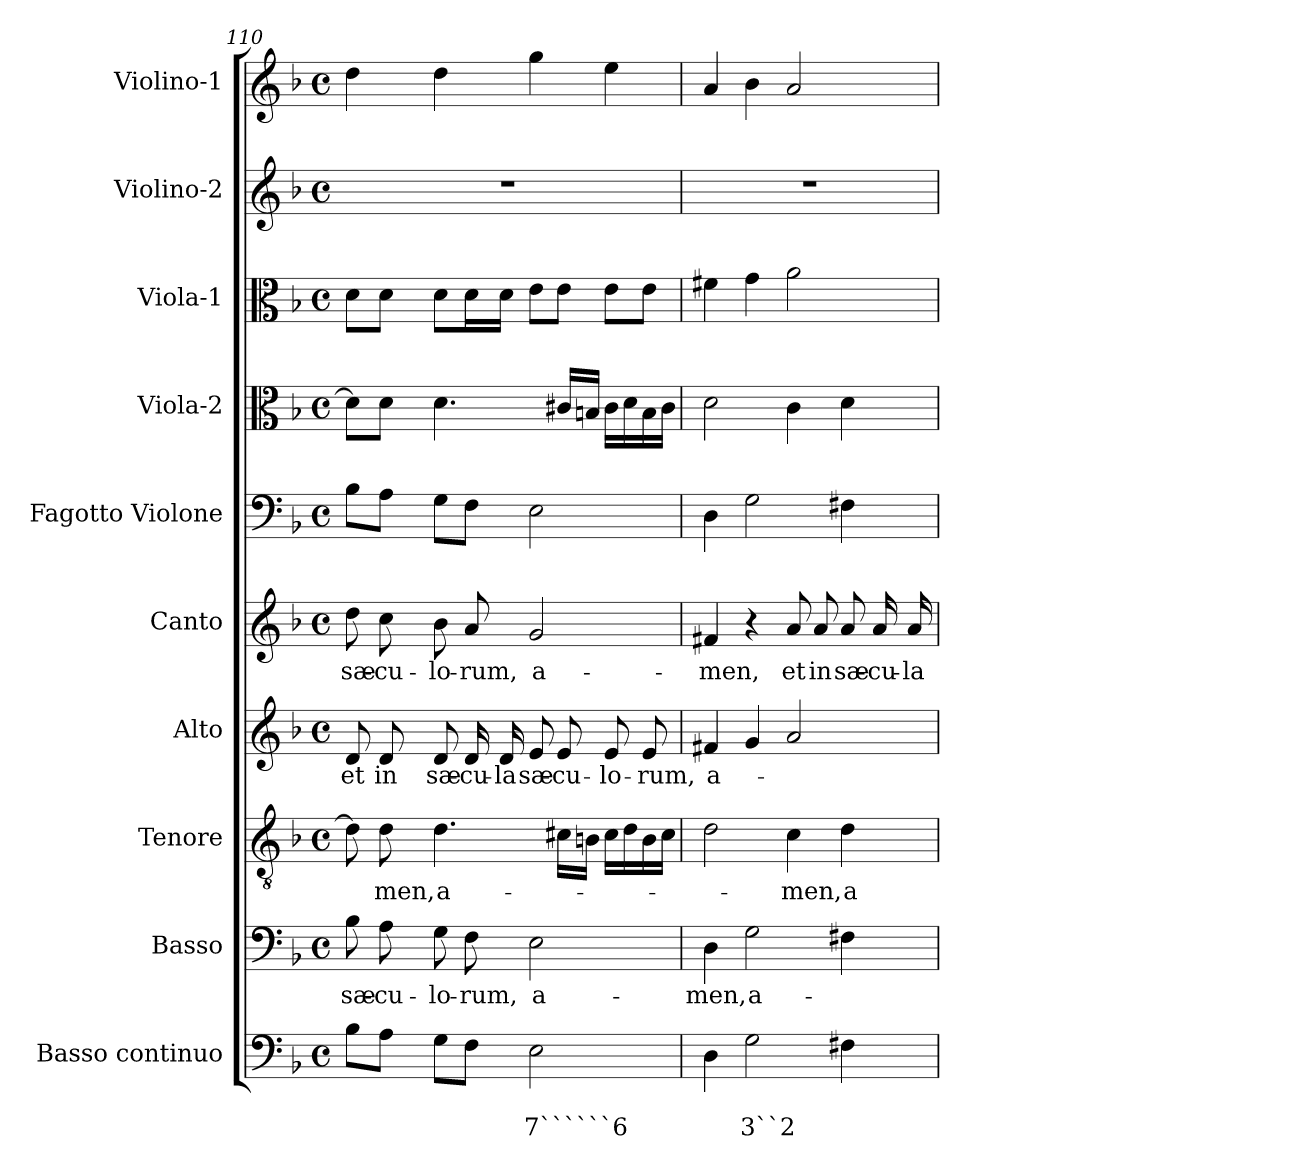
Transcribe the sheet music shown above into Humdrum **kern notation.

**kern	**text	**text	**kern	**text	**kern	**text	**kern	**text	**kern	**text	**kern	**kern	**kern	**kern	**kern
*part10	*part10	*part10	*part9	*part9	*part8	*part8	*part7	*part7	*part6	*part6	*part5	*part4	*part3	*part2	*part1
*staff10	*staff10	*staff10	*staff9	*staff9	*staff8	*staff8	*staff7	*staff7	*staff6	*staff6	*staff5	*staff4	*staff3	*staff2	*staff1
*I"Basso continuo	*	*	*I"Basso	*	*I"Tenore	*	*I"Alto	*	*I"Canto	*	*I"Fagotto Violone	*I"Viola-2	*I"Viola-1	*I"Violino-2	*I"Violino-1
*clefF4	*	*	*clefF4	*	*clefGv2	*	*clefG2	*	*clefG2	*	*clefF4	*clefC3	*clefC3	*clefG2	*clefG2
*k[b-]	*	*	*k[b-]	*	*k[b-]	*	*k[b-]	*	*k[b-]	*	*k[b-]	*k[b-]	*k[b-]	*k[b-]	*k[b-]
*F:	*	*	*F:	*	*F:	*	*F:	*	*F:	*	*F:	*F:	*F:	*F:	*F:
*M4/4	*	*	*M4/4	*	*M4/4	*	*M4/4	*	*M4/4	*	*M4/4	*M4/4	*M4/4	*M4/4	*M4/4
*met(c)	*	*	*met(c)	*	*met(c)	*	*met(c)	*	*met(c)	*	*met(c)	*met(c)	*met(c)	*met(c)	*met(c)
=110	=110	=110	=110	=110	=110	=110	=110	=110	=110	=110	=110	=110	=110	=110	=110
!	!	!	!	!LO:LY:b	!	!	!	!	!	!	!	!	!	!	!
!	!	!	!	!	!	!	!	!LO:LY:b	!	!	!	!	!	!	!
!	!	!	!	!	!	!	!	!	!	!LO:LY:b	!	!	!	!	!
8B-\L	.	.	8B-\	sæ-	8d\]	.	8d/	et	8dd\	sæ-	8B-\L	8d\L]	8d\L	1r	4dd\
!	!	!	!	!LO:LY:b	!	!	!	!	!	!	!	!	!	!	!
!	!	!	!	!	!	!LO:LY:b	!	!	!	!	!	!	!	!	!
!	!	!	!	!	!	!	!	!LO:LY:b	!	!	!	!	!	!	!
!	!	!	!	!	!	!	!	!	!	!LO:LY:b	!	!	!	!	!
8A\J	.	.	8A\	-cu-	8d\	-men,	8d/	in	8cc\	-cu-	8A\J	8d\J	8d\J	.	.
!	!	!	!	!LO:LY:b	!	!	!	!	!	!	!	!	!	!	!
!	!	!	!	!	!	!LO:LY:b	!	!	!	!	!	!	!	!	!
!	!	!	!	!	!	!	!	!LO:LY:b	!	!	!	!	!	!	!
!	!	!	!	!	!	!	!	!	!	!LO:LY:b	!	!	!	!	!
8G\L	.	.	8G\	-lo-	4.d\	a-	8d/	sæ-	8b-\	-lo-	8G\L	4.d\	8d\L	.	4dd\
!	!	!	!	!LO:LY:b	!	!	!	!	!	!	!	!	!	!	!
!	!	!	!	!	!	!	!	!LO:LY:b	!	!	!	!	!	!	!
!	!	!	!	!	!	!	!	!	!	!LO:LY:b	!	!	!	!	!
8F\J	.	.	8F\	-rum,	.	.	16d/	-cu-	8a/	-rum,	8F\J	.	16d\L	.	.
!	!	!	!	!	!	!	!	!LO:LY:b	!	!	!	!	!	!	!
.	.	.	.	.	.	.	16d/	-la	.	.	.	.	16d\JJ	.	.
!	!	!LO:LY:b	!	!	!	!	!	!	!	!	!	!	!	!	!
!	!	!	!	!LO:LY:b	!	!	!	!	!	!	!	!	!	!	!
!	!	!	!	!	!	!	!	!LO:LY:b	!	!	!	!	!	!	!
!	!	!	!	!	!	!	!	!	!	!LO:LY:b	!	!	!	!	!
2E\	.	7``````6	2E\	a-	.	.	8e/	sæ-	2g/	a-	2E\	.	8e\L	.	4gg\
!	!	!	!	!	!	!	!	!LO:LY:b	!	!	!	!	!	!	!
.	.	.	.	.	16c#X\LL	.	8e/	-cu-	.	.	.	16c#X/LL	8e\J	.	.
.	.	.	.	.	16Bn\JJ	.	.	.	.	.	.	16Bn/JJ	.	.	.
!	!	!	!	!	!	!	!	!LO:LY:b	!	!	!	!	!	!	!
.	.	.	.	.	16c#\LL	.	8e/	-lo-	.	.	.	16c#\LL	8e\L	.	4ee\
.	.	.	.	.	16d\	.	.	.	.	.	.	16d\	.	.	.
!	!	!	!	!	!	!	!	!LO:LY:b	!	!	!	!	!	!	!
.	.	.	.	.	16B\	.	8e/	-rum,	.	.	.	16B\	8e\J	.	.
.	.	.	.	.	16c#\JJ	.	.	.	.	.	.	16c#\JJ	.	.	.
!!LO:PB:g=z
=111	=111	=111	=111	=111	=111	=111	=111	=111	=111	=111	=111	=111	=111	=111	=111
!	!	!	!	!LO:LY:b	!	!	!	!	!	!	!	!	!	!	!
!	!	!	!	!	!	!	!	!LO:LY:b	!	!	!	!	!	!	!
!	!	!	!	!	!	!	!	!	!	!LO:LY:b	!	!	!	!	!
4D\	.	.	4D\	-men,	2d\	.	4f#X/	a-	4f#X/	-men,	4D\	2d\	4f#X\	1r	4a/
!	!	!LO:LY:b	!	!	!	!	!	!	!	!	!	!	!	!	!
!	!	!	!	!LO:LY:b	!	!	!	!	!	!	!	!	!	!	!
2G\	.	3``2	2G\	a-	.	.	4g/	.	4r	.	2G\	.	4g\	.	4b-\
!	!	!	!	!	!	!LO:LY:b	!	!	!	!	!	!	!	!	!
!	!	!	!	!	!	!	!	!	!	!LO:LY:b	!	!	!	!	!
.	.	.	.	.	4c\	-men,	2a/	.	8a/	et	.	4c\	2a\	.	2a/
!	!	!	!	!	!	!	!	!	!	!LO:LY:b	!	!	!	!	!
.	.	.	.	.	.	.	.	.	8a/	in	.	.	.	.	.
!	!	!	!	!	!	!LO:LY:b	!	!	!	!	!	!	!	!	!
!	!	!	!	!	!	!	!	!	!	!LO:LY:b	!	!	!	!	!
4F#X\	.	.	4F#X\	.	4d\	a-	.	.	8a/	sæ-	4F#X\	4d\	.	.	.
!	!	!	!	!	!	!	!	!	!	!LO:LY:b	!	!	!	!	!
.	.	.	.	.	.	.	.	.	16a/	-cu-	.	.	.	.	.
!	!	!	!	!	!	!	!	!	!	!LO:LY:b	!	!	!	!	!
.	.	.	.	.	.	.	.	.	16a/	-la	.	.	.	.	.
=	=	=	=	=	=	=	=	=	=	=	=	=	=	=	=
*-	*-	*-	*-	*-	*-	*-	*-	*-	*-	*-	*-	*-	*-	*-	*-
